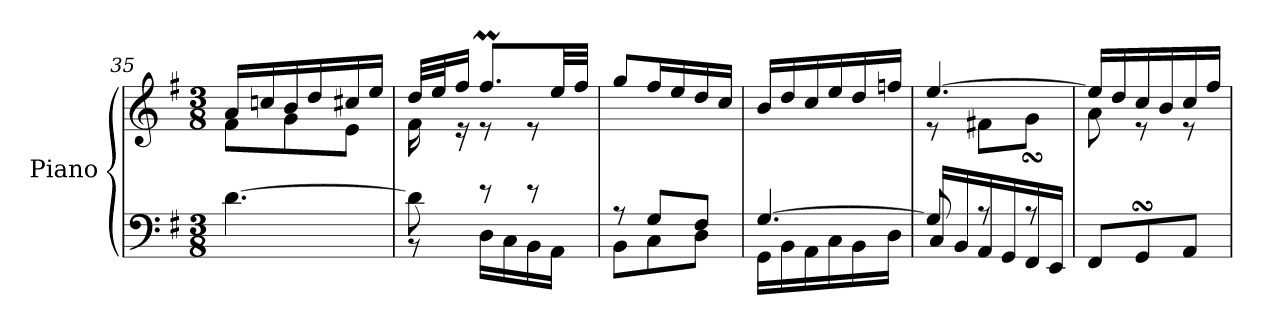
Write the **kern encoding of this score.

**kern	**kern
*part1	*part1
*staff2	*staff1
*I"Piano	*
*I'Pno	*
*clefF4	*clefG2
*k[f#]	*k[f#]
*M3/8	*M3/8
=35	=35
*	*^
[4.d\	16a/LL	8f#\L
.	16ccn/	.
.	16b/	8g\
.	16dd/	.
.	16cc#X/	8e\J
.	16ee/JJ	.
!!LO:LB:g=z	!!
=36	=36	=36
*^	*	*
8d\]	8r	32dd/LLL	16f#\
.	.	32ee/J	.
.	.	16ff#/JJ	16r
8r	16D\LL	8.ff#m/L	8r
.	16C\	.	.
8r	16BB\	.	8r
.	16AA\JJ	32ee/LL	.
.	.	32ff#/JJJ	.
*	*	*v	*v
=37	=37	=37
8r	8BB\L	8gg/L
8G/L	8C\	16ff#/L
.	.	16ee/
8F#/J	8D\J	16dd/
.	.	16cc/JJ
=38	=38	=38
[4.G/	16GG\LL	16b/LL
.	16BB\	16dd/
.	16AA\	16cc/
.	16C\	16ee/
.	16BB\	16dd/
.	16D\JJ	16ffn/JJ
=39	=39	=39
*	*	*^
8G/]	16C/LL	[4.ee/	8r
.	16BB/	.	.
8rA	16AA/	.	8f#X\L
.	16GG/	.	.
8rA	16FF#/	.	8gsSSs\J
.	16EE/JJ	.	.
*v	*v	*	*
=40	=40	=40
8FF#/L	16ee/LL]	8a\
.	16dd/	.
8GGsSSs/	16cc/	8r
.	16b/	.
8AA/J	16cc/	8r
.	16ff#/JJ	.
*	*v	*v
=	=
*-	*-
